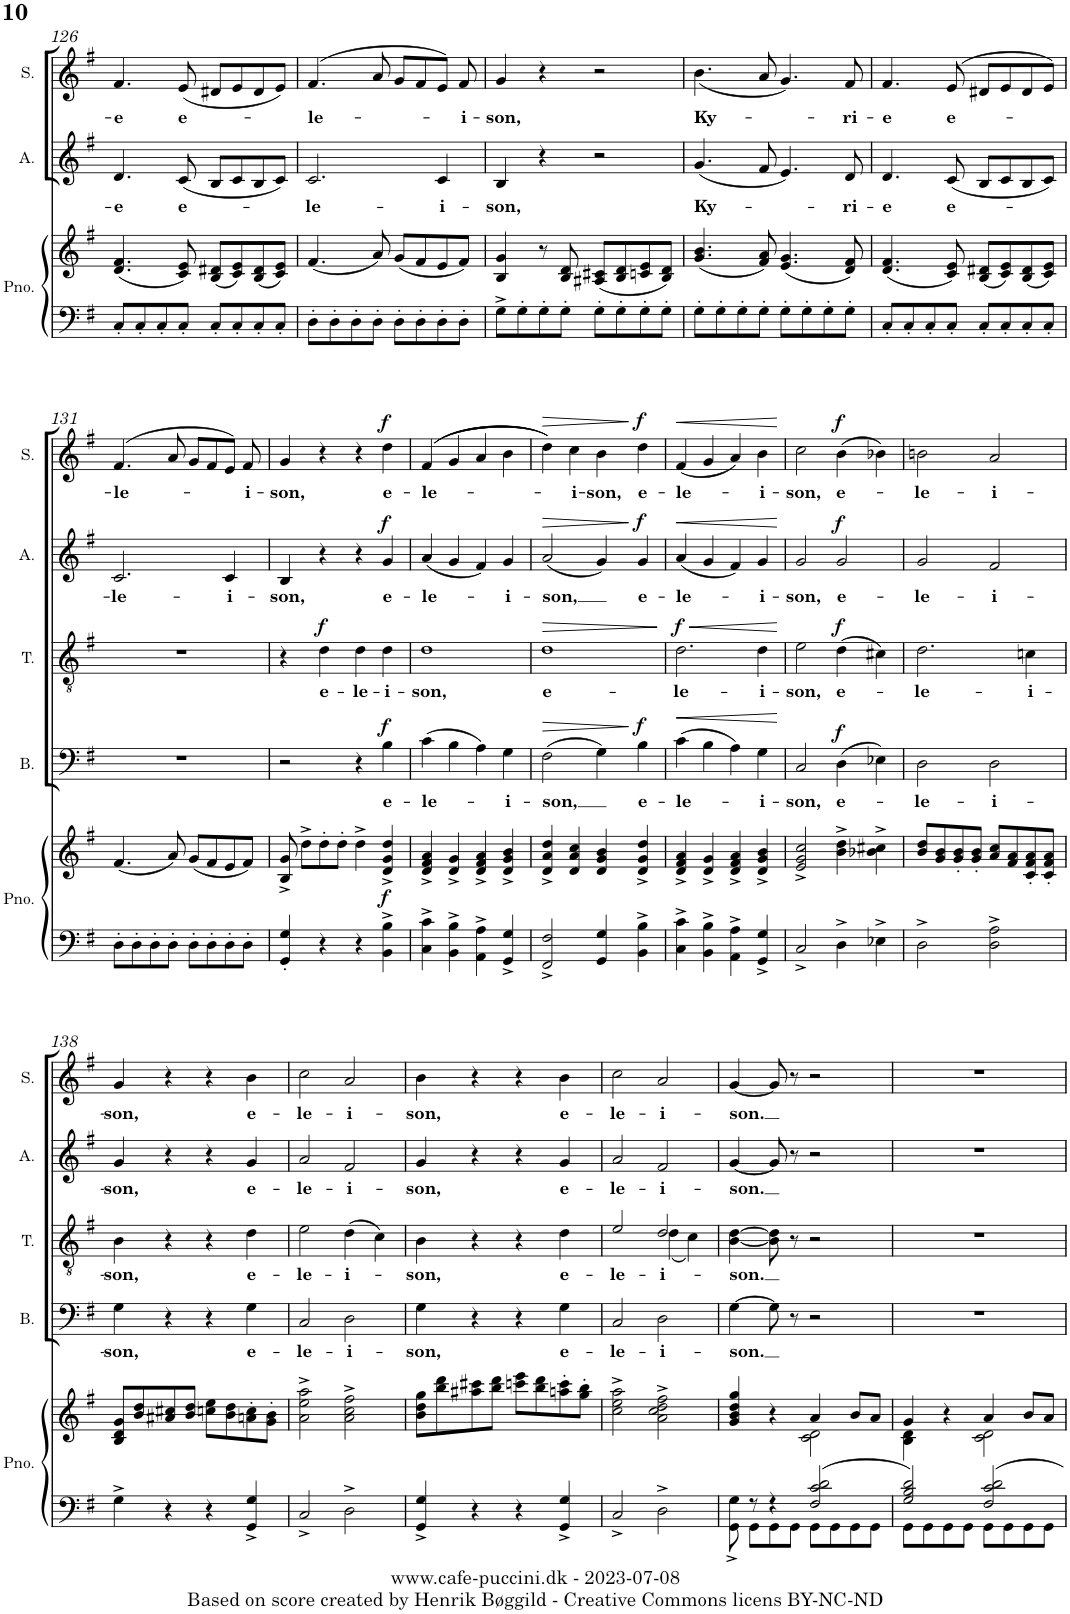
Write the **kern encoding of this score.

**kern	**kern	**dynam	**kern	**text	**dynam	**kern	**text	**dynam	**kern	**text	**dynam	**kern	**text	**dynam
*part5	*part5	*part5	*part4	*part4	*part4	*part3	*part3	*part3	*part2	*part2	*part2	*part1	*part1	*part1
*staff6	*staff5	*staff5/6	*staff4	*staff4	*staff4	*staff3	*staff3	*staff3	*staff2	*staff2	*staff2	*staff1	*staff1	*staff1
*I"Piano	*	*	*I"Bass	*	*	*I"Tenor	*	*	*I"Alto	*	*	*I"Soprano	*	*
*I'Pno.	*	*	*I'B.	*	*	*I'T.	*	*	*I'A.	*	*	*I'S.	*	*
!!LO:PB:g=z
*clefF4	*clefG2	*	*clefF4	*	*	*clefGv2	*	*	*clefG2	*	*	*clefG2	*	*
*k[f#]	*k[f#]	*	*k[f#]	*	*	*k[f#]	*	*	*k[f#]	*	*	*k[f#]	*	*
*G:	*G:	*	*G:	*	*	*G:	*	*	*G:	*	*	*G:	*	*
*M4/4	*M4/4	*	*M4/4	*	*	*M4/4	*	*	*M4/4	*	*	*M4/4	*	*
=126	=126	=126	=126	=126	=126	=126	=126	=126	=126	=126	=126	=126	=126	=126
!	!	!	!	!	!	!	!	!	!	!LO:LY:b	!	!	!LO:LY:b	!
8C'/L	(<4.d/ 4.f#/	.	1r	.	.	1r	.	.	4.d/	-e	.	4.f#/	-e	.
8C'/	.	.	.	.	.	.	.	.	.	.	.	.	.	.
8C'/	.	.	.	.	.	.	.	.	.	.	.	.	.	.
!	!	!	!	!	!	!	!	!	!	!LO:LY:b	!	!	!LO:LY:b	!
8C'/J	8c/ 8e/)	.	.	.	.	.	.	.	(<8c/	e-	.	(<8e/	e-	.
8C'/L	(<8B/ 8d#X/L	.	.	.	.	.	.	.	8B/L	.	.	8d#X/L	.	.
8C'/	8c/ 8e/)	.	.	.	.	.	.	.	8c/	.	.	8e/	.	.
8C'/	(<8B/ 8d#/	.	.	.	.	.	.	.	8B/	.	.	8d#/	.	.
8C'/J	8c/ 8e/J)	.	.	.	.	.	.	.	8c/J)	.	.	8e/J)	.	.
=127	=127	=127	=127	=127	=127	=127	=127	=127	=127	=127	=127	=127	=127	=127
!	!	!	!	!	!	!	!	!	!	!LO:LY:b	!	!	!LO:LY:b	!
8D'\L	(<4.f#/	.	1r	.	.	1r	.	.	2.c/	-le-	.	(>4.f#/	-le-	.
8D'\	.	.	.	.	.	.	.	.	.	.	.	.	.	.
8D'\	.	.	.	.	.	.	.	.	.	.	.	.	.	.
8D'\J	8a/)	.	.	.	.	.	.	.	.	.	.	8a/	.	.
8D'\L	(<8g/L	.	.	.	.	.	.	.	.	.	.	8g/L	.	.
8D'\	8f#/	.	.	.	.	.	.	.	.	.	.	8f#/	.	.
!	!	!	!	!	!	!	!	!	!	!LO:LY:b	!	!	!	!
8D'\	8e/	.	.	.	.	.	.	.	4c/	-i-	.	8e/J)	.	.
!	!	!	!	!	!	!	!	!	!	!	!	!	!LO:LY:b	!
8D'\J	8f#/J)	.	.	.	.	.	.	.	.	.	.	8f#/	-i-	.
=128	=128	=128	=128	=128	=128	=128	=128	=128	=128	=128	=128	=128	=128	=128
!	!	!	!	!	!	!	!	!	!	!LO:LY:b	!	!	!LO:LY:b	!
8G^\L	4B/ 4g/	.	1r	.	.	1r	.	.	4B/	-son,	.	4g/	-son,	.
8G'\	.	.	.	.	.	.	.	.	.	.	.	.	.	.
8G'\	8r	.	.	.	.	.	.	.	4r	.	.	4r	.	.
8G'\J	8B/ 8d/	.	.	.	.	.	.	.	.	.	.	.	.	.
8G'\L	(<8A#X/ 8c#X/L	.	.	.	.	.	.	.	2r	.	.	2r	.	.
8G'\	8B/ 8d/	.	.	.	.	.	.	.	.	.	.	.	.	.
8G'\	8cn/ 8e/	.	.	.	.	.	.	.	.	.	.	.	.	.
8G'\J	8B/ 8d/J)	.	.	.	.	.	.	.	.	.	.	.	.	.
=129	=129	=129	=129	=129	=129	=129	=129	=129	=129	=129	=129	=129	=129	=129
!	!	!	!	!	!	!	!	!	!	!LO:LY:b	!	!	!LO:LY:b	!
8G'\L	(<4.g/ 4.b/	.	1r	.	.	1r	.	.	(<4.g/	Ky-	.	(<4.b\	Ky-	.
8G'\	.	.	.	.	.	.	.	.	.	.	.	.	.	.
8G'\	.	.	.	.	.	.	.	.	.	.	.	.	.	.
8G'\J	8f#/ 8a/)	.	.	.	.	.	.	.	8f#/	.	.	8a/	.	.
8G'\L	(<4.e/ 4.g/	.	.	.	.	.	.	.	4.e/)	.	.	4.g/)	.	.
8G'\	.	.	.	.	.	.	.	.	.	.	.	.	.	.
8G'\	.	.	.	.	.	.	.	.	.	.	.	.	.	.
!	!	!	!	!	!	!	!	!	!	!LO:LY:b	!	!	!LO:LY:b	!
8G'\J	8d/ 8f#/)	.	.	.	.	.	.	.	8d/	-ri-	.	8f#/	-ri-	.
=130	=130	=130	=130	=130	=130	=130	=130	=130	=130	=130	=130	=130	=130	=130
!	!	!	!	!	!	!	!	!	!	!LO:LY:b	!	!	!LO:LY:b	!
8C'/L	(<4.d/ 4.f#/	.	1r	.	.	1r	.	.	4.d/	-e	.	4.f#/	-e	.
8C'/	.	.	.	.	.	.	.	.	.	.	.	.	.	.
8C'/	.	.	.	.	.	.	.	.	.	.	.	.	.	.
!	!	!	!	!	!	!	!	!	!	!LO:LY:b	!	!	!LO:LY:b	!
8C'/J	8c/ 8e/)	.	.	.	.	.	.	.	(<8c/	e-	.	(>8e/	e-	.
8C'/L	(<8B/ 8d#X/L	.	.	.	.	.	.	.	8B/L	.	.	8d#X/L	.	.
8C'/	8c/ 8e/)	.	.	.	.	.	.	.	8c/	.	.	8e/	.	.
8C'/	(<8B/ 8d#/	.	.	.	.	.	.	.	8B/	.	.	8d#/	.	.
8C'/J	8c/ 8e/J)	.	.	.	.	.	.	.	8c/J)	.	.	8e/J)	.	.
!!LO:LB:g=z
=131	=131	=131	=131	=131	=131	=131	=131	=131	=131	=131	=131	=131	=131	=131
!	!	!	!	!	!	!	!	!	!	!LO:LY:b	!	!	!LO:LY:b	!
8D'\L	(<4.f#/	.	1r	.	.	1r	.	.	2.c/	-le-	.	(>4.f#/	-le-	.
8D'\	.	.	.	.	.	.	.	.	.	.	.	.	.	.
8D'\	.	.	.	.	.	.	.	.	.	.	.	.	.	.
8D'\J	8a/)	.	.	.	.	.	.	.	.	.	.	8a/	.	.
8D'\L	(<8g/L	.	.	.	.	.	.	.	.	.	.	8g/L	.	.
8D'\	8f#/	.	.	.	.	.	.	.	.	.	.	8f#/	.	.
!	!	!	!	!	!	!	!	!	!	!LO:LY:b	!	!	!	!
8D'\	8e/	.	.	.	.	.	.	.	4c/	-i-	.	8e/J)	.	.
!	!	!	!	!	!	!	!	!	!	!	!	!	!LO:LY:b	!
8D'\J	8f#/J)	.	.	.	.	.	.	.	.	.	.	8f#/	-i-	.
=132	=132	=132	=132	=132	=132	=132	=132	=132	=132	=132	=132	=132	=132	=132
!	!	!	!	!	!	!	!	!	!	!LO:LY:b	!	!	!LO:LY:b	!
4GG/' 4G/'	8B/^ 8g/^	.	2r	.	.	4r	.	.	4B/	-son,	.	4g/	-son,	.
.	8dd^\L	.	.	.	.	.	.	.	.	.	.	.	.	.
!	!	!	!	!	!	!	!LO:LY:b	!LO:DY:a	!	!	!	!	!	!
4r	8dd'\	.	.	.	.	4d\	e-	f	4r	.	.	4r	.	.
.	8dd'\J	.	.	.	.	.	.	.	.	.	.	.	.	.
!	!	!	!	!	!	!	!LO:LY:b	!	!	!	!	!	!	!
4r	4dd^\	.	4r	.	.	4d\	-le-	.	4r	.	.	4r	.	.
!	!	!LO:DY:b	!	!LO:LY:b	!LO:DY:a	!	!LO:LY:b	!	!	!LO:LY:b	!LO:DY:a	!	!LO:LY:b	!LO:DY:a
4BB\^ 4B\^	4d/^ 4g/^ 4dd/^	f	4B\	e-	f	4d\	-i-	.	4g/	e-	f	4dd\	e-	f
=133	=133	=133	=133	=133	=133	=133	=133	=133	=133	=133	=133	=133	=133	=133
!	!	!	!	!LO:LY:b	!	!	!LO:LY:b	!	!	!LO:LY:b	!	!	!LO:LY:b	!
4C\^ 4c\^	4d/^ 4f#/^ 4a/^	.	(4c\	-le-	.	1d	-son,	.	(4a/	-le-	.	((4f#/	-le-	.
4BB\^ 4B\^	4d/^ 4g/^	.	4B\	.	.	.	.	.	4g/	.	.	4g/	.	.
4AA\^ 4A\^	4d/^ 4f#/^ 4a/^	.	4A\)	.	.	.	.	.	4f#/)	.	.	4a/	.	.
!	!	!	!	!LO:LY:b	!	!	!	!	!	!LO:LY:b	!	!	!	!
4GG/^ 4G/^	4d/^ 4g/^ 4b/^	.	4G\	-i-	.	.	.	.	4g/	-i-	.	4b\	.	.
=134	=134	=134	=134	=134	=134	=134	=134	=134	=134	=134	=134	=134	=134	=134
!	!	!	!	!LO:LY:b	!LO:HP:b	!	!LO:LY:b	!LO:HP:b	!	!LO:LY:b	!LO:HP:b	!	!	!LO:HP:b
2FF#/^ 2F#/^	4d/^ 4a/^ 4dd/^	.	(2F#\	-son,	>	1d	e-	>	(2a/	-son,	>	4dd\))	.	>
!	!	!	!	!	!	!	!	!	!	!	!	!	!LO:LY:b	!
.	4d/ 4a/ 4cc/	.	.	.	.	.	.	.	.	.	.	4cc\	-i-	.
!	!	!	!	!	!	!	!	!	!	!	!	!	!LO:LY:b	!
4GG/ 4G/	4d/ 4g/ 4b/	.	4G\)	.	.	.	.	.	4g/)	.	.	4b\	-son,	.
!	!	!	!	!LO:LY:b	!LO:DY:n=1:a	!	!	!	!	!LO:LY:b	!LO:DY:n=1:a	!	!LO:LY:b	!LO:DY:n=1:a
4BB\^ 4B\^	4d/^ 4g/^ 4dd/^	.	4B\	e-	] f	.	.	.	4g/	e-	] f	4dd\	e-	] f
.	.	.	.	.	.	.	.	]	.	.	.	.	.	.
=135	=135	=135	=135	=135	=135	=135	=135	=135	=135	=135	=135	=135	=135	=135
!	!	!	!	!LO:LY:b	!LO:HP:b	!	!LO:LY:b	!LO:HP:b	!	!LO:LY:b	!LO:HP:b	!	!LO:LY:b	!LO:HP:b
!	!	!	!	!	!	!	!	!LO:DY:n=1:a	!	!	!	!	!	!
4C\^ 4c\^	4d/^ 4f#/^ 4a/^	.	(4c\	-le-	<	2.d\	-le-	< f	(4a/	-le-	<	(4f#/	-le-	<
4BB\^ 4B\^	4d/^ 4g/^	.	4B\	.	.	.	.	.	4g/	.	.	4g/	.	.
4AA\^ 4A\^	4d/^ 4f#/^ 4a/^	.	4A\)	.	.	.	.	.	4f#/)	.	.	4a/)	.	.
!	!	!	!	!LO:LY:b	!	!	!LO:LY:b	!	!	!LO:LY:b	!	!	!LO:LY:b	!
4GG/^ 4G/^	4d/^ 4g/^ 4b/^	.	4G\	-i-	.	4d\	-i-	.	4g/	-i-	.	4b\	-i-	.
.	.	.	.	.	[	.	.	[	.	.	[	.	.	[
=136	=136	=136	=136	=136	=136	=136	=136	=136	=136	=136	=136	=136	=136	=136
!	!	!	!	!LO:LY:b	!	!	!LO:LY:b	!	!	!LO:LY:b	!	!	!LO:LY:b	!
2C^/	2e/^ 2g/^ 2cc/^	.	2C/	-son,	.	2e\	-son,	.	2g/	-son,	.	2cc\	-son,	.
!	!	!	!	!LO:LY:b	!LO:DY:a	!	!LO:LY:b	!LO:DY:a	!	!LO:LY:b	!LO:DY:a	!	!LO:LY:b	!LO:DY:a
4D^\	4b\^ 4dd\^	.	(4D\	e-	f	(4d\	e-	f	2g/	e-	f	(4b\	e-	f
4E-X^\	4b-X\^ 4cc#X\^	.	4E-X\)	.	.	4c#X\)	.	.	.	.	.	4b-X\)	.	.
=137	=137	=137	=137	=137	=137	=137	=137	=137	=137	=137	=137	=137	=137	=137
!	!	!	!	!LO:LY:b	!	!	!LO:LY:b	!	!	!LO:LY:b	!	!	!LO:LY:b	!
2D^\	8b/ 8dd/L	.	2D\	-le-	.	2.d\	-le-	.	2g/	-le-	.	2bn\	-le-	.
.	8g/ 8b/	.	.	.	.	.	.	.	.	.	.	.	.	.
.	8g/' 8b/'	.	.	.	.	.	.	.	.	.	.	.	.	.
.	8g/' 8b/'J	.	.	.	.	.	.	.	.	.	.	.	.	.
!	!	!	!	!LO:LY:b	!	!	!	!	!	!LO:LY:b	!	!	!LO:LY:b	!
2D\^ 2A\^	8a/ 8cc/L	.	2D\	-i-	.	.	.	.	2f#/	-i-	.	2a/	-i-	.
.	8f#/ 8a/	.	.	.	.	.	.	.	.	.	.	.	.	.
!	!	!	!	!	!	!	!LO:LY:b	!	!	!	!	!	!	!
.	8c/' 8f#/' 8a/'	.	.	.	.	4cn\	-i-	.	.	.	.	.	.	.
.	8c/' 8f#/' 8a/'J	.	.	.	.	.	.	.	.	.	.	.	.	.
!!LO:LB:g=z
=138	=138	=138	=138	=138	=138	=138	=138	=138	=138	=138	=138	=138	=138	=138
!	!	!	!	!LO:LY:b	!	!	!LO:LY:b	!	!	!LO:LY:b	!	!	!LO:LY:b	!
4G^\	8B/ 8d/ 8g/L	.	4G\	-son,	.	4B\	-son,	.	4g/	-son,	.	4g/	-son,	.
.	8b/ 8dd/	.	.	.	.	.	.	.	.	.	.	.	.	.
4r	8a#X/ 8cc#X/	.	4r	.	.	4r	.	.	4r	.	.	4r	.	.
.	8b/ 8dd/J	.	.	.	.	.	.	.	.	.	.	.	.	.
4r	8ccn\ 8ee\L	.	4r	.	.	4r	.	.	4r	.	.	4r	.	.
.	8b\ 8dd\	.	.	.	.	.	.	.	.	.	.	.	.	.
!	!	!	!	!LO:LY:b	!	!	!LO:LY:b	!	!	!LO:LY:b	!	!	!LO:LY:b	!
4GG/^ 4G/^	8an\' 8cc\'	.	4G\	e-	.	4d\	e-	.	4g/	e-	.	4b\	e-	.
.	8g\' 8b\'J	.	.	.	.	.	.	.	.	.	.	.	.	.
=139	=139	=139	=139	=139	=139	=139	=139	=139	=139	=139	=139	=139	=139	=139
!	!	!	!	!LO:LY:b	!	!	!LO:LY:b	!	!	!LO:LY:b	!	!	!LO:LY:b	!
2C^/	2a\^ 2ee\^ 2aa\^	.	2C/	-le-	.	2e\	-le-	.	2a/	-le-	.	2cc\	-le-	.
!	!	!	!	!LO:LY:b	!	!	!LO:LY:b	!	!	!LO:LY:b	!	!	!LO:LY:b	!
2D^\	2a\^ 2cc\^ 2ff#\^	.	2D\	-i-	.	(4d\	-i-	.	2f#/	-i-	.	2a/	-i-	.
.	.	.	.	.	.	4c\)	.	.	.	.	.	.	.	.
=140	=140	=140	=140	=140	=140	=140	=140	=140	=140	=140	=140	=140	=140	=140
!	!	!	!	!LO:LY:b	!	!	!LO:LY:b	!	!	!LO:LY:b	!	!	!LO:LY:b	!
4GG/^ 4G/^	8b\ 8dd\ 8gg\L	.	4G\	-son,	.	4B\	-son,	.	4g/	-son,	.	4b\	-son,	.
.	8bb\ 8ddd\	.	.	.	.	.	.	.	.	.	.	.	.	.
4r	8aa#X\ 8ccc#X\	.	4r	.	.	4r	.	.	4r	.	.	4r	.	.
.	8bb\ 8ddd\J	.	.	.	.	.	.	.	.	.	.	.	.	.
4r	8cccn\ 8eee\L	.	4r	.	.	4r	.	.	4r	.	.	4r	.	.
.	8bb\ 8ddd\	.	.	.	.	.	.	.	.	.	.	.	.	.
!	!	!	!	!LO:LY:b	!	!	!LO:LY:b	!	!	!LO:LY:b	!	!	!LO:LY:b	!
4GG/^ 4G/^	8aan\' 8ccc\'	.	4G\	e-	.	4d\	e-	.	4g/	e-	.	4b\	e-	.
.	8gg\' 8bb\'J	.	.	.	.	.	.	.	.	.	.	.	.	.
=141	=141	=141	=141	=141	=141	=141	=141	=141	=141	=141	=141	=141	=141	=141
!	!	!	!	!LO:LY:b	!	!	!LO:LY:b	!	!	!LO:LY:b	!	!	!LO:LY:b	!
*	*	*	*	*	*	*^	*	*	*	*	*	*	*	*
2C^/	2cc\^ 2ee\^ 2aa\^	.	2C/	-le-	.	2e/	2ryy	-le-	.	2a/	-le-	.	2cc\	-le-	.
!	!	!	!	!LO:LY:b	!	!	!	!LO:LY:b	!	!	!LO:LY:b	!	!	!LO:LY:b	!
2D^\	2a\^ 2cc\^ 2dd\^ 2ff#\^	.	2D\	-i-	.	2d/	(<4d\	-i-	.	2f#/	-i-	.	2a/	-i-	.
.	.	.	.	.	.	.	4c\)	.	.	.	.	.	.	.	.
=142	=142	=142	=142	=142	=142	=142	=142	=142	=142	=142	=142	=142	=142	=142	=142
*^	*^	*	*	*	*	*	*	*	*	*	*	*	*	*	*
!	!	!	!	!	!	!LO:LY:b	!	!	!	!LO:LY:b	!	!	!LO:LY:b	!	!	!LO:LY:b	!
*	*	*	*	*	*	*	*	*v	*v	*	*	*	*	*	*	*	*
8ryy	8GG\^ 8G\^	4g/ 4b/ 4dd/ 4gg/	2ryy	.	[4G\	-son.	.	[4B\ [4d\	-son.	.	[4g/	-son.	.	[4g/	-son.	.
8r	8GG\L	.	.	.	.	.	.	.	.	.	.	.	.	.	.	.
4r	8GG\	4r	.	.	8G\]	.	.	8B\] 8d\]	.	.	8g/]	.	.	8g/]	.	.
.	8GG\J	.	.	.	8r	.	.	8r	.	.	8r	.	.	8r	.	.
2F#/ 2c/ 2d/	8GG\L	4a/	2c\ 2d\	.	2r	.	.	2r	.	.	2r	.	.	2r	.	.
.	8GG\	.	.	.	.	.	.	.	.	.	.	.	.	.	.	.
.	8GG\	8b/L	.	.	.	.	.	.	.	.	.	.	.	.	.	.
.	8GG\J	8a/J	.	.	.	.	.	.	.	.	.	.	.	.	.	.
=143	=143	=143	=143	=143	=143	=143	=143	=143	=143	=143	=143	=143	=143	=143	=143	=143
2G/ 2B/ 2d/	8GG\L	4g/	4B\ 4d\	.	1r	.	.	1r	.	.	1r	.	.	1r	.	.
.	8GG\	.	.	.	.	.	.	.	.	.	.	.	.	.	.	.
.	8GG\	4r	4ryy	.	.	.	.	.	.	.	.	.	.	.	.	.
.	8GG\J	.	.	.	.	.	.	.	.	.	.	.	.	.	.	.
2F#/ 2c/ 2d/	8GG\L	4a/	2c\ 2d\	.	.	.	.	.	.	.	.	.	.	.	.	.
.	8GG\	.	.	.	.	.	.	.	.	.	.	.	.	.	.	.
.	8GG\	8b/L	.	.	.	.	.	.	.	.	.	.	.	.	.	.
.	8GG\J	8a/J	.	.	.	.	.	.	.	.	.	.	.	.	.	.
*v	*v	*	*	*	*	*	*	*	*	*	*	*	*	*	*	*
*	*v	*v	*	*	*	*	*	*	*	*	*	*	*	*	*
=	=	=	=	=	=	=	=	=	=	=	=	=	=	=
*-	*-	*-	*-	*-	*-	*-	*-	*-	*-	*-	*-	*-	*-	*-
